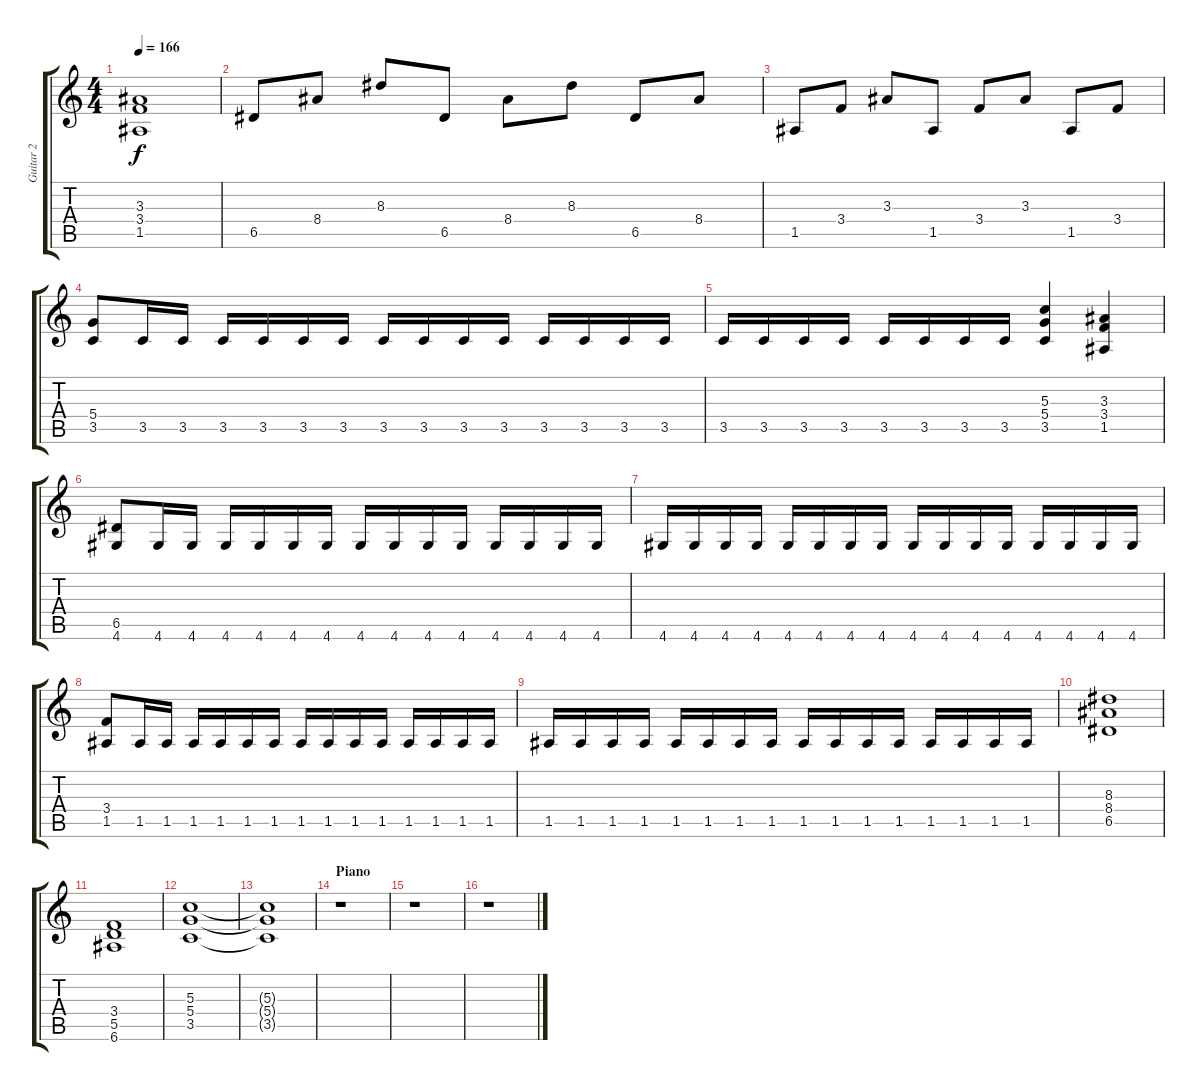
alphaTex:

\track ("Guitar 2" "Guitar 2") {instrument distortionguitar}
\staff {score tabs}
\tuning (E4 B3 G3 D3 A2 E2) {hide}
\ts (4 4)
\tempo 166
\clef g2
\ks c
(3.3{t} 3.4{t} 1.5{t}).1{dy f} |
6.5.8 8.4.8 8.3.8 6.5.8 8.4.8 8.3.8 6.5.8 8.4.8 |
1.5.8 3.4.8 3.3.8 1.5.8 3.4.8 3.3.8 1.5.8 3.4.8 |
\section ("" "")
(5.4 3.5).8 3.5.16 3.5.16 3.5.16 3.5.16 3.5.16 3.5.16 3.5.16 3.5.16 3.5.16 3.5.16 3.5.16 3.5.16 3.5.16 3.5.16 |
3.5.16 3.5.16 3.5.16 3.5.16 3.5.16 3.5.16 3.5.16 3.5.16 (5.3 5.4 3.5).4 (3.3 3.4 1.5).4 |
(6.5 4.6).8 4.6.16 4.6.16 4.6.16 4.6.16 4.6.16 4.6.16 4.6.16 4.6.16 4.6.16 4.6.16 4.6.16 4.6.16 4.6.16 4.6.16 |
4.6.16 4.6.16 4.6.16 4.6.16 4.6.16 4.6.16 4.6.16 4.6.16 4.6.16 4.6.16 4.6.16 4.6.16 4.6.16 4.6.16 4.6.16 4.6.16 |
(3.4 1.5).8 1.5.16 1.5.16 1.5.16 1.5.16 1.5.16 1.5.16 1.5.16 1.5.16 1.5.16 1.5.16 1.5.16 1.5.16 1.5.16 1.5.16 |
1.5.16 1.5.16 1.5.16 1.5.16 1.5.16 1.5.16 1.5.16 1.5.16 1.5.16 1.5.16 1.5.16 1.5.16 1.5.16 1.5.16 1.5.16 1.5.16 |
\section ("" "")
(8.3 8.4 6.5).1 |
(3.4 5.5 6.6).1 |
(5.3 5.4 3.5).1 |
(5.3{t} 5.4{t} 3.5{t}).1 |
\section ("" "Piano")
r.1 |
r.1 |
r.1
